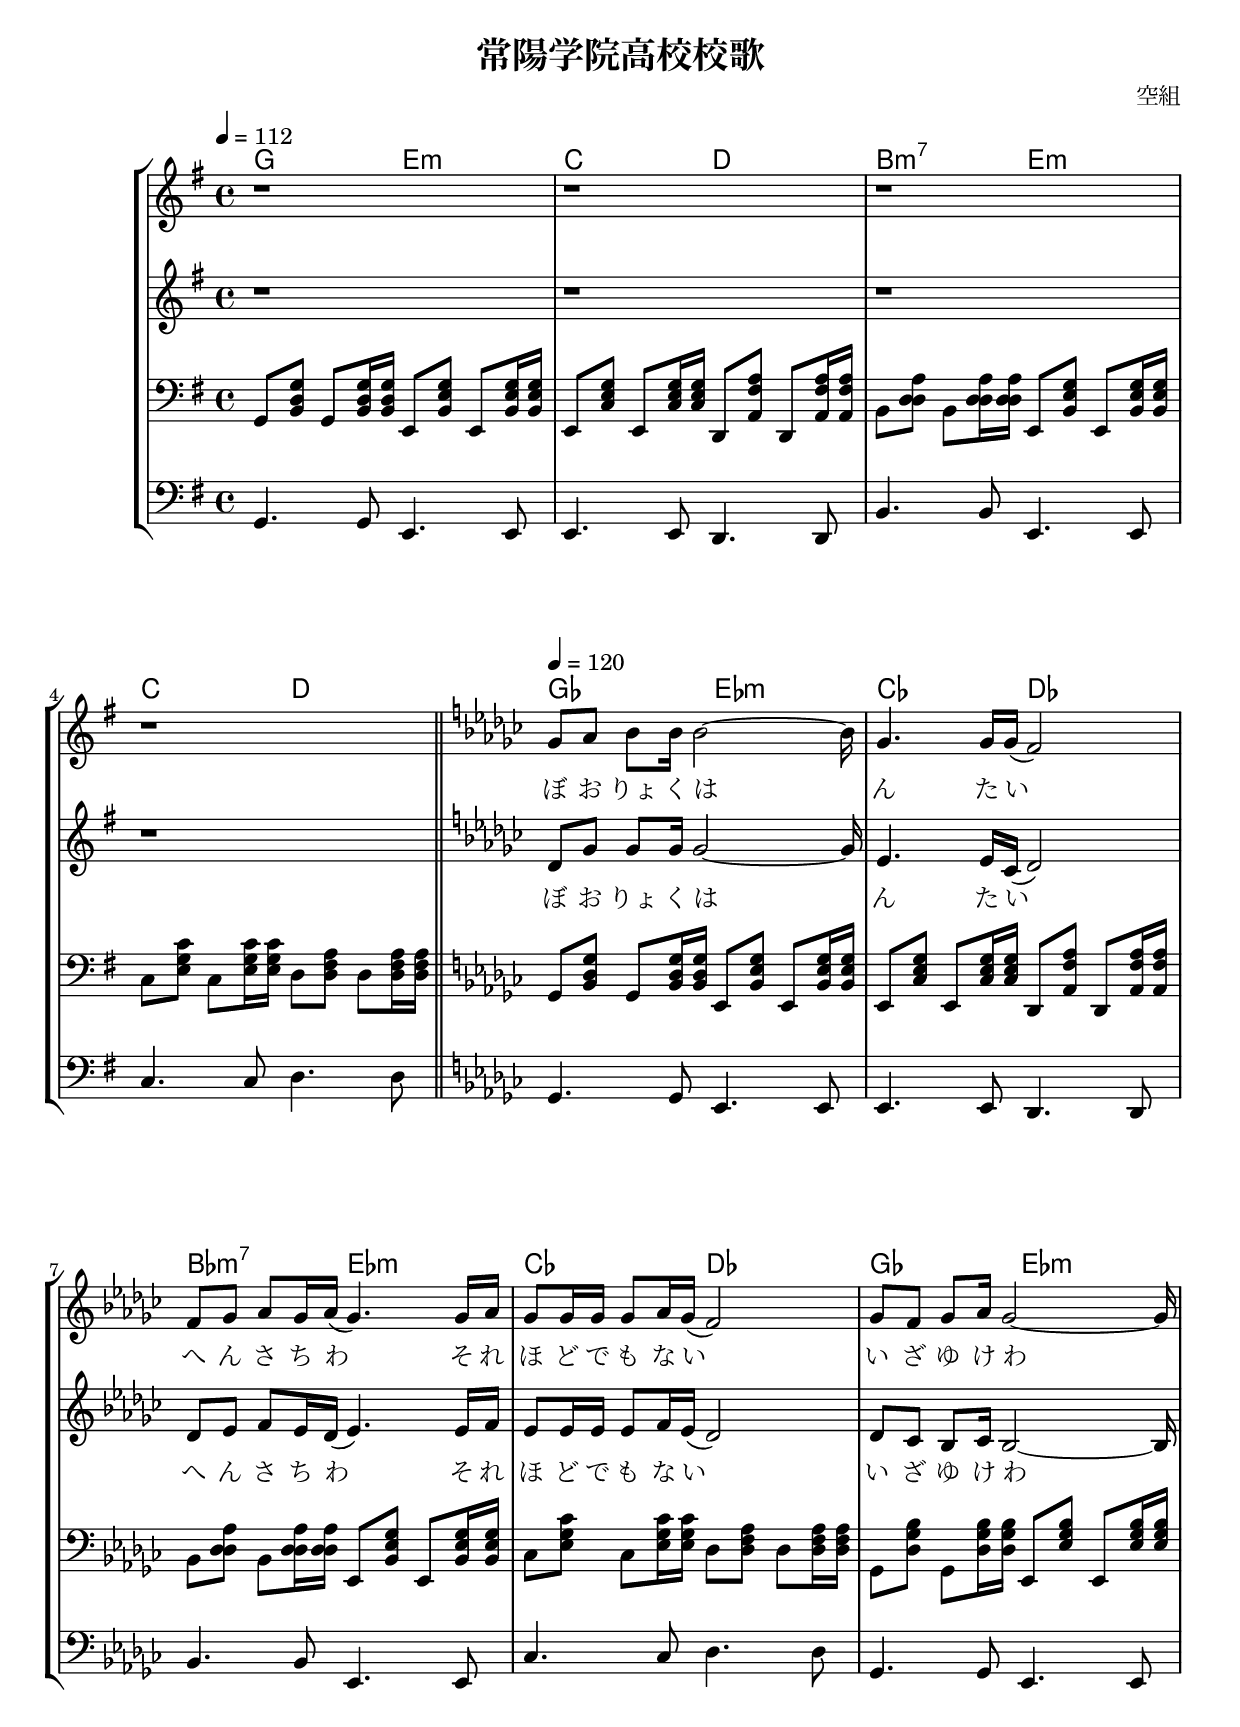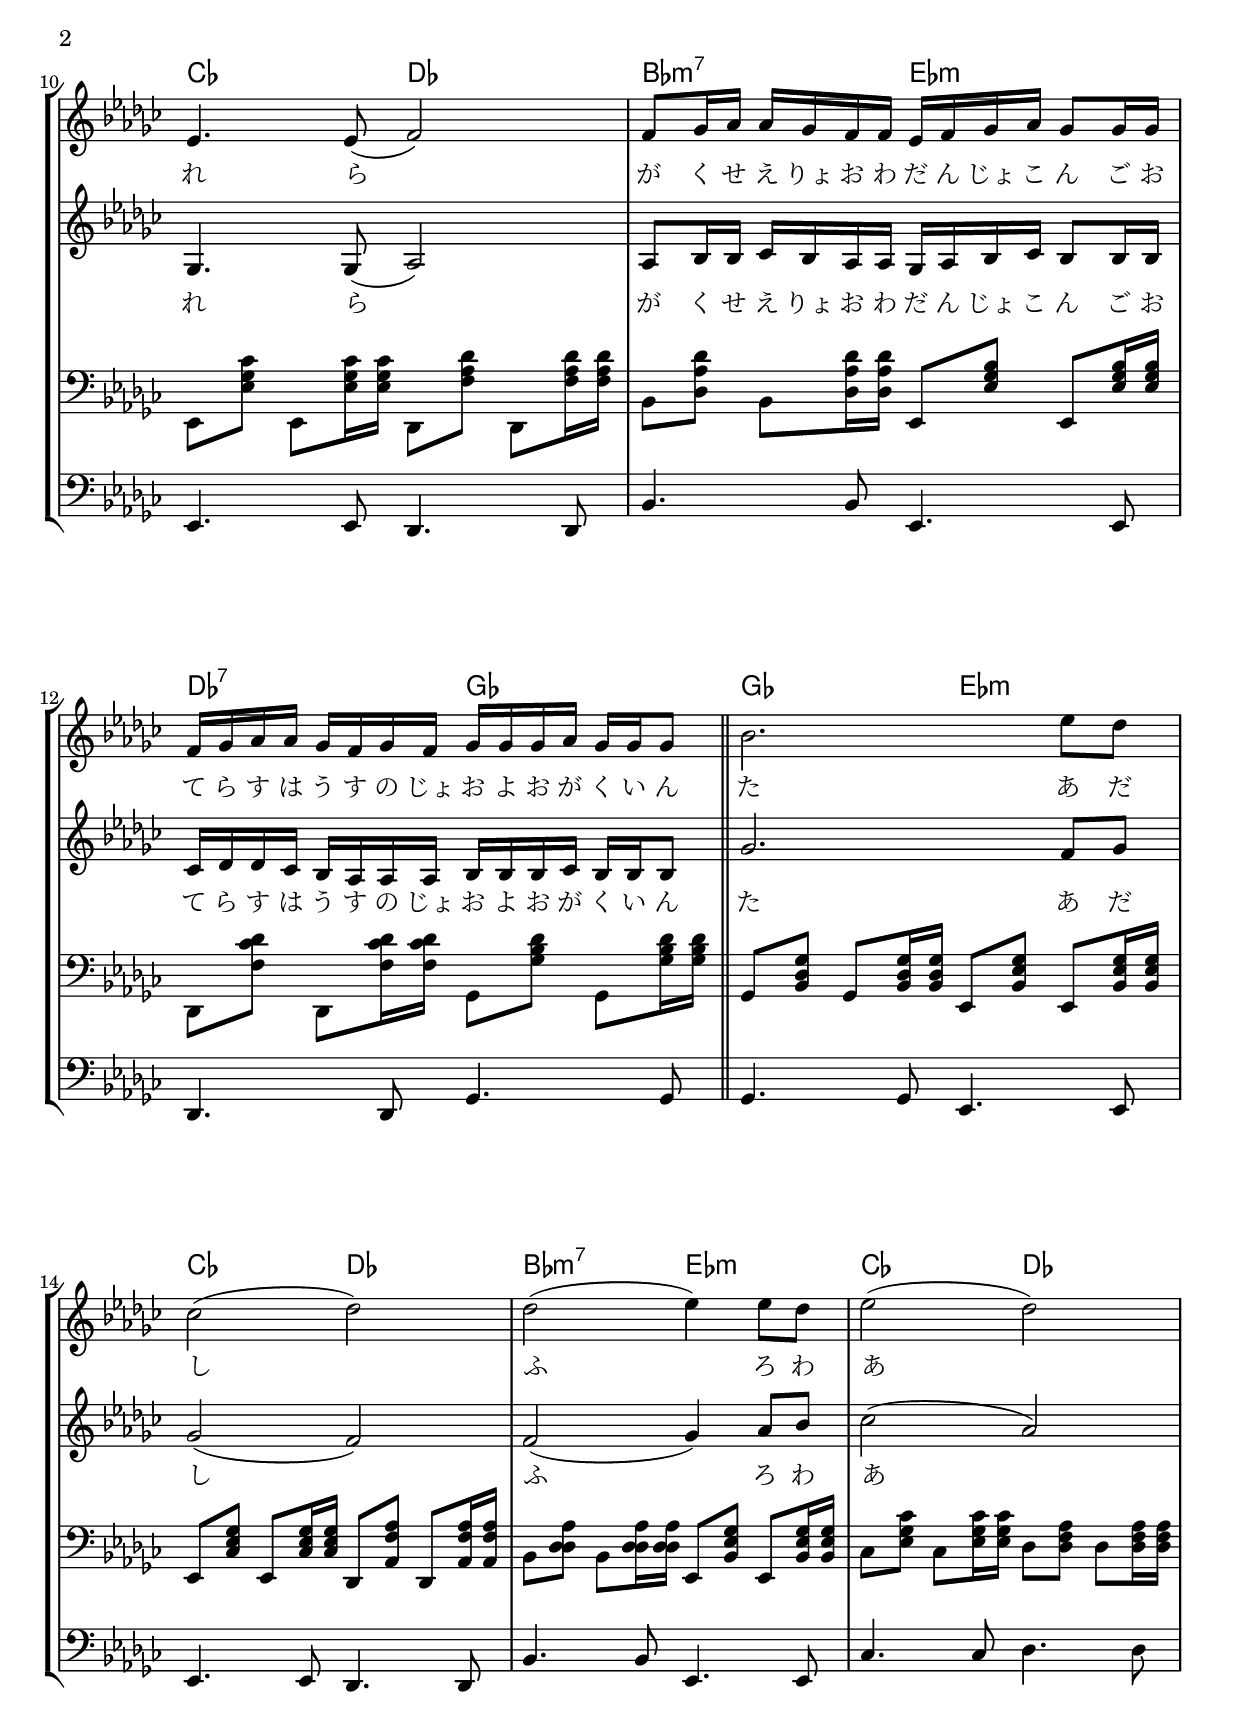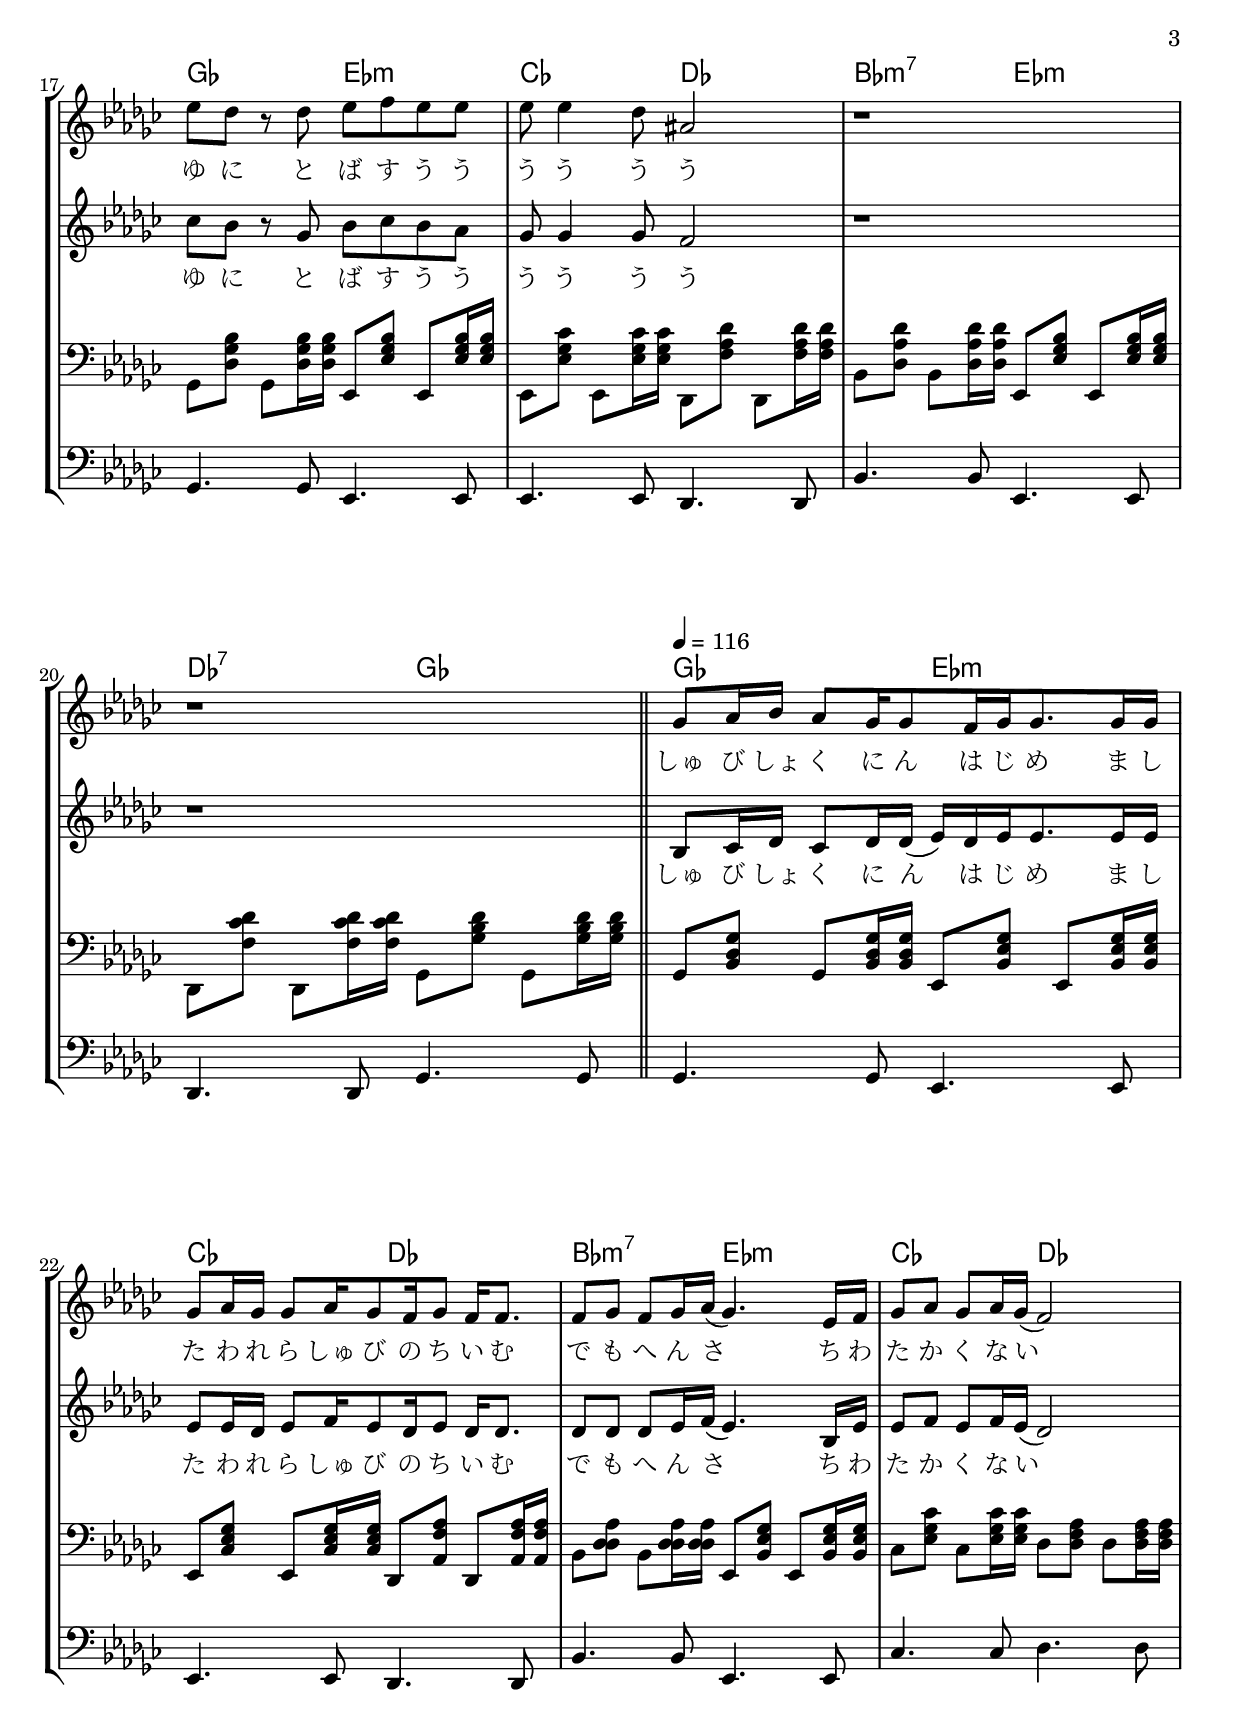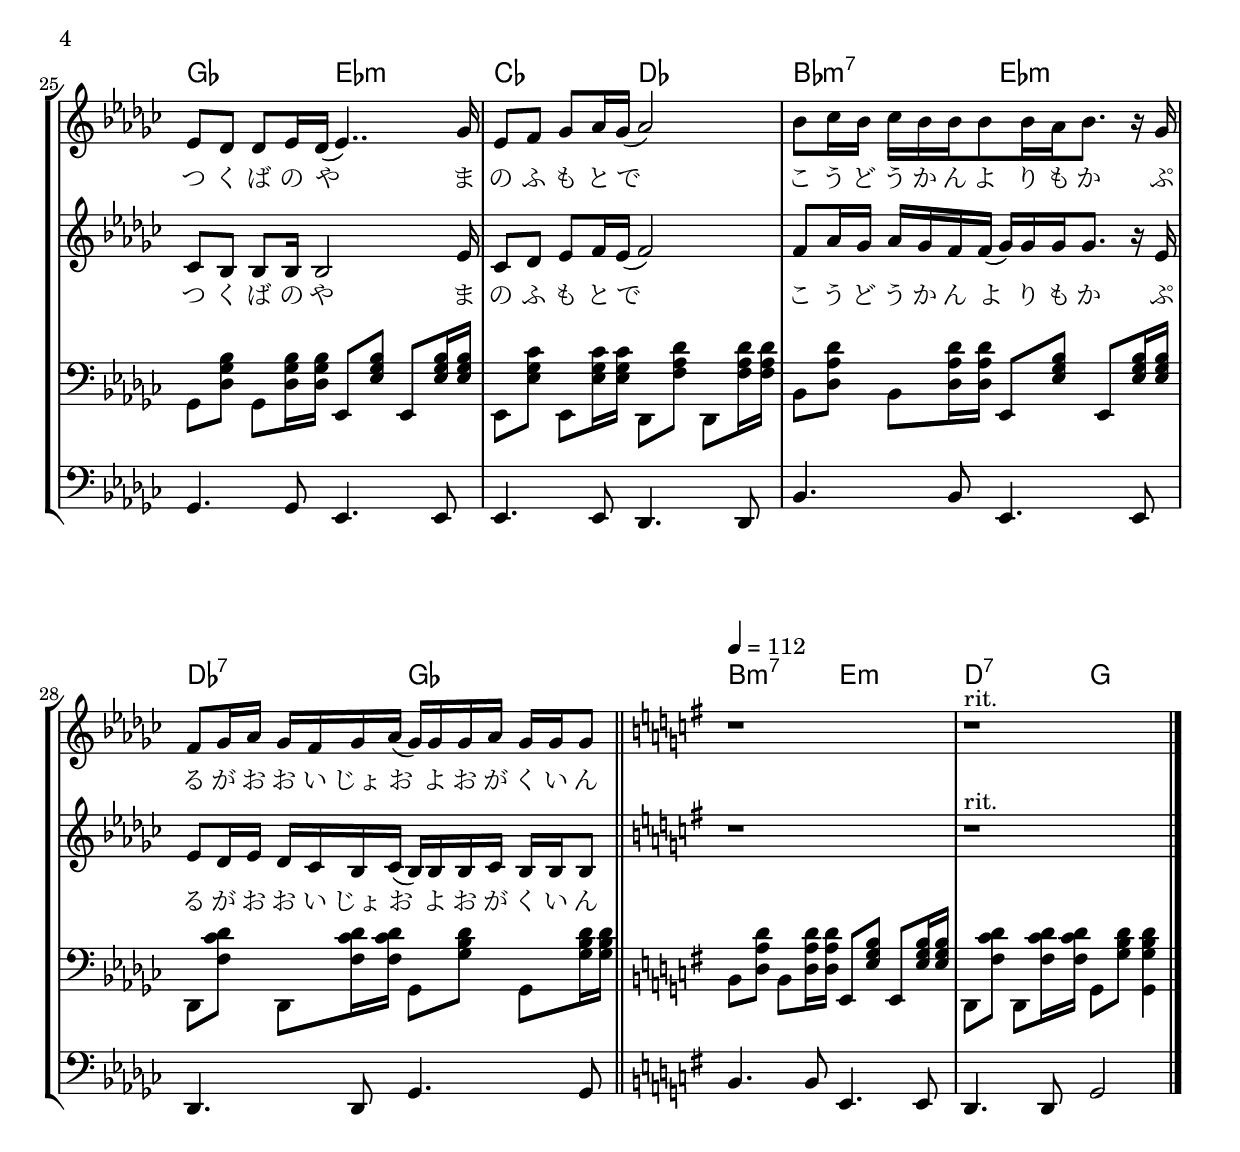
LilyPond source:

\version "2.12.1"

\header {
	title = \markup {常陽学院高校校歌}
	composer = \markup \center-column {空組}
}

harmony = \chordmode {
	g2 e:m c d b:min7 e:m c d 

	ges es:m ces des bes:min7 es:m ces des ges es:m ces des bes:min7 es:m des:7 ges 

	ges es:m ces des bes:min7 es:m ces des ges es:m ces des bes:min7 es:m des:7 ges 

	ges es:m ces des bes:min7 es:m ces des ges es:m ces des bes:min7 es:m des:7 ges 

	b:min7 e:m d:7 g 
}

melody = {
	\key g \major
	\tempo 4 = 112
	r1 | r1 | r1 | r1   
	\set Staff.midiInstrument = #"mmi0.38"
		\key ges \major
	\tempo 4 = 120
ges'8  as'8  bes'8  bes'16  bes'2~bes'16 
	ges'4.  ges'16  ges'16  (f'2) 
	f'8  ges'8  as'8  ges'16  as'16  (ges'4.)  ges'16  as'16 
	ges'8  ges'16  ges'16  ges'8  as'16  ges'16  (f'2) 
	ges'8  f'8  ges'8  as'16  ges'2~ges'16 
	es'4.  es'8  (f'2) 
	f'8  ges'16  as'16  as'16  ges'16  f'16  f'16  es'16  f'16  ges'16  as'16  ges'8  ges'16  ges'16 
	f'16  ges'16  as'16  as'16  ges'16  f'16  ges'16  f'16  ges'16  ges'16  ges'16  as'16  ges'16  ges'16  ges'8
	\set Staff.midiInstrument = #"mmi0.38"
	bes'2.  es''8  des''8 
	ces''2  (des''2) 
	des''2  (es''4)  es''8  des''8 
	es''2  (des''2) 
	es''8  des''8  r8  des''8  es''8  f''8  es''8  es''8 
	es''8  es''4  des''8  ais'2
	r1 r1 	\set Staff.midiInstrument = #"mmi0.38"
		\tempo 4 = 116
ges'8  as'16  bes'16  as'8  ges'16  ges'8  f'16  ges'16  ges'8.  ges'16  ges'16 
	ges'8  as'16  ges'16  ges'8  as'16  ges'8  f'16  ges'8  f'16  f'8. 
	f'8  ges'8  f'8  ges'16  as'16  (ges'4.)  es'16  f'16 
	ges'8  as'8  ges'8  as'16  ges'16  (f'2) 
	es'8  des'8  des'8  es'16  des'16  (es'4..)  ges'16 
	es'8  f'8  ges'8  as'16  ges'16  (as'2) 
	bes'8  ces''16  bes'16  ces''16  bes'16  bes'16  bes'8  bes'16  as'16  bes'8.  r16  ges'16 
	f'8  ges'16  as'16  ges'16  f'16  ges'16  as'16  (ges'16)  ges'16  ges'16  as'16  ges'16  ges'16  ges'8
	\key g \major
	\tempo 4 = 112
	r1 | r1^"rit." \bar "|."
}

words = \lyricmode {
	
	ぼ  お  りょ  く  は  ん  た  い  へ  ん  さ  ち  わ  そ  れ  ほ  ど  で  も  な  い  い  ざ  ゆ  け  わ  れ  ら  が  く  せ  え  りょ  お  わ  だ  ん  じょ  こ  ん  ご  お  て  ら  す  は  う  す  の  じょ  お  よ  お  が  く  い  ん  
	た  あ  だ  し  ふ  ろ  わ  あ  ゆ  に  と  ば  す  う  う  う  う  う  う  
	しゅ  び  しょ  く  に  ん  は  じ  め  ま  し  た  わ  れ  ら  しゅ  び  の  ち  い  む  で  も  へ  ん  さ  ち  わ  た  か  く  な  い  つ  く  ば  の  や  ま  の  ふ  も  と  で  こ  う  ど  う  か  ん  よ  り  も  か  ぷ  る  が  お  お  い  じょ  お  よ  お  が  く  い  ん  
	
}

secondmelody = {
	\key g \major
	\tempo 4 = 112
	r1 | r1 | r1 | r1   
	\set Staff.midiInstrument = #"mmi0.34"
		\key ges \major
	\tempo 4 = 120
des'8  ges'8  ges'8  ges'16  ges'2~ges'16 
	es'4.  es'16  ces'16  (des'2) 
	des'8  es'8  f'8  es'16  des'16  (es'4.)  es'16  f'16 
	es'8  es'16  es'16  es'8  f'16  es'16  (des'2) 
	des'8  ces'8  bes8  ces'16  bes2~bes16 
	ges4.  ges8  (as2) 
	as8  bes16  bes16  ces'16  bes16  as16  as16  ges16  as16  bes16  ces'16  bes8  bes16  bes16 
	ces'16  des'16  des'16  ces'16  bes16  as16  as16  as16  bes16  bes16  bes16  ces'16  bes16  bes16  bes8
	\set Staff.midiInstrument = #"mmi0.34"
	ges'2.  f'8  ges'8 
	ges'2  (f'2) 
	f'2  (ges'4)  as'8  bes'8 
	ces''2  (as'2) 
	ces''8  bes'8  r8  ges'8  bes'8  ces''8  bes'8  as'8 
	ges'8  ges'4  ges'8  f'2
	r1 r1 	\set Staff.midiInstrument = #"mmi0.34"
		\tempo 4 = 116
bes8  ces'16  des'16  ces'8  des'16  des'16  (es'16)  des'16  es'16  es'8.  es'16  es'16 
	es'8  es'16  des'16  es'8  f'16  es'8  des'16  es'8  des'16  des'8. 
	des'8  des'8  des'8  es'16  f'16  (es'4.)  bes16  es'16 
	es'8  f'8  es'8  f'16  es'16  (des'2) 
	ces'8  bes8  bes8  bes16  bes2  es'16 
	ces'8  des'8  es'8  f'16  es'16  (f'2) 
	f'8  as'16  ges'16  as'16  ges'16  f'16  f'16  (ges'16)  ges'16  ges'16  ges'8.  r16  es'16 
	es'8  des'16  es'16  des'16  ces'16  bes16  ces'16  (bes16)  bes16  bes16  ces'16  bes16  bes16  bes8
	\key g \major
	\tempo 4 = 112
	r1 | r1^"rit." \bar "|."
}

secondwords = \lyricmode {
	
	ぼ  お  りょ  く  は  ん  た  い  へ  ん  さ  ち  わ  そ  れ  ほ  ど  で  も  な  い  い  ざ  ゆ  け  わ  れ  ら  が  く  せ  え  りょ  お  わ  だ  ん  じょ  こ  ん  ご  お  て  ら  す  は  う  す  の  じょ  お  よ  お  が  く  い  ん  
	た  あ  だ  し  ふ  ろ  わ  あ  ゆ  に  と  ば  す  う  う  う  う  う  う  
	しゅ  び  しょ  く  に  ん  は  じ  め  ま  し  た  わ  れ  ら  しゅ  び  の  ち  い  む  で  も  へ  ん  さ  ち  わ  た  か  く  な  い  つ  く  ば  の  や  ま  の  ふ  も  と  で  こ  う  ど  う  か  ん  よ  り  も  か  ぷ  る  が  お  お  い  じょ  お  よ  お  が  く  い  ん  
	
}

tempochange = {
	\tempo 4 = 112
	r1 | r1 | r1 | r1 \bar "||"
	\tempo 4 = 120
	r1 | r1 | r1 | r1 | r1 | r1 | r1 | r1 \bar "||"
	\tempo 4 = 120
	r1 | r1 | r1 | r1 | r1 | r1 | r1 | r1 \bar "||"
	\tempo 4 = 116
	r1 | r1 | r1 | r1 | r1 | r1 | r1 | r1 \bar "||"
	\tempo 4 = 112
	r1 | \tempo 4 = 84 r2 \tempo 4 = 74 r2 \bar "|."
}

mainacc = {
	\clef bass
	\set Staff.midiInstrument = #"Trombone"
	\key g \major
	\tempo 4 = 112
	g,8 <b, d g> g, <b, d g>16 <b, d g>
	e,8 <b, e g> e, <b, e g>16 <b, e g>
	e,8 <c e g> e, <c e g>16 <c e g>
	d,8 <a, fis a> d, <a, fis a>16 <a, fis a>
	b,8 <d d a> b, <d d a>16 <d d a>
	e,8 <b, e g> e, <b, e g>16 <b, e g>
	c8 <e g c'> c <e g c'>16 <e g c'>
	d8 <d fis a> d <d fis a>16 <d fis a>
	\bar "||"

	\set Staff.midiInstrument = #"Trombone"
	\key ges \major
	\tempo 4 = 120
	ges,8 <bes, des ges> ges, <bes, des ges>16 <bes, des ges>
	es,8 <bes, es ges> es, <bes, es ges>16 <bes, es ges>
	es,8 <ces es ges> es, <ces es ges>16 <ces es ges>
	des,8 <as, f as> des, <as, f as>16 <as, f as>
	bes,8 <des des as> bes, <des des as>16 <des des as>
	es,8 <bes, es ges> es, <bes, es ges>16 <bes, es ges>
	ces8 <es ges ces'> ces <es ges ces'>16 <es ges ces'>
	des8 <des f as> des <des f as>16 <des f as>
	ges,8 <des ges bes> ges, <des ges bes>16 <des ges bes>
	es,8 <es ges bes> es, <es ges bes>16 <es ges bes>
	es,8 <es ges ces'> es, <es ges ces'>16 <es ges ces'>
	des,8 <f as des'> des, <f as des'>16 <f as des'>
	bes,8 <des as des'> bes, <des as des'>16 <des as des'>
	es,8 <es ges bes> es, <es ges bes>16 <es ges bes>
	des,8 <f ces' des'> des, <f ces' des'>16 <f ces' des'>
	ges,8 <ges bes des'> ges, <ges bes des'>16 <ges bes des'>
	\bar "||"

	\set Staff.midiInstrument = #"Trombone"
	ges,8 <bes, des ges> ges, <bes, des ges>16 <bes, des ges>
	es,8 <bes, es ges> es, <bes, es ges>16 <bes, es ges>
	es,8 <ces es ges> es, <ces es ges>16 <ces es ges>
	des,8 <as, f as> des, <as, f as>16 <as, f as>
	bes,8 <des des as> bes, <des des as>16 <des des as>
	es,8 <bes, es ges> es, <bes, es ges>16 <bes, es ges>
	ces8 <es ges ces'> ces <es ges ces'>16 <es ges ces'>
	des8 <des f as> des <des f as>16 <des f as>
	ges,8 <des ges bes> ges, <des ges bes>16 <des ges bes>
	es,8 <es ges bes> es, <es ges bes>16 <es ges bes>
	es,8 <es ges ces'> es, <es ges ces'>16 <es ges ces'>
	des,8 <f as des'> des, <f as des'>16 <f as des'>
	bes,8 <des as des'> bes, <des as des'>16 <des as des'>
	es,8 <es ges bes> es, <es ges bes>16 <es ges bes>
	des,8 <f ces' des'> des, <f ces' des'>16 <f ces' des'>
	ges,8 <ges bes des'> ges, <ges bes des'>16 <ges bes des'>
	\bar "||"

	\set Staff.midiInstrument = #"Trombone"
	\tempo 4 = 116
	ges,8 <bes, des ges> ges, <bes, des ges>16 <bes, des ges>
	es,8 <bes, es ges> es, <bes, es ges>16 <bes, es ges>
	es,8 <ces es ges> es, <ces es ges>16 <ces es ges>
	des,8 <as, f as> des, <as, f as>16 <as, f as>
	bes,8 <des des as> bes, <des des as>16 <des des as>
	es,8 <bes, es ges> es, <bes, es ges>16 <bes, es ges>
	ces8 <es ges ces'> ces <es ges ces'>16 <es ges ces'>
	des8 <des f as> des <des f as>16 <des f as>
	ges,8 <des ges bes> ges, <des ges bes>16 <des ges bes>
	es,8 <es ges bes> es, <es ges bes>16 <es ges bes>
	es,8 <es ges ces'> es, <es ges ces'>16 <es ges ces'>
	des,8 <f as des'> des, <f as des'>16 <f as des'>
	bes,8 <des as des'> bes, <des as des'>16 <des as des'>
	es,8 <es ges bes> es, <es ges bes>16 <es ges bes>
	des,8 <f ces' des'> des, <f ces' des'>16 <f ces' des'>
	ges,8 <ges bes des'> ges, <ges bes des'>16 <ges bes des'>
	\bar "||"

	\set Staff.midiInstrument = #"Trombone"
	\key g \major
	\tempo 4 = 112
	b,8 <d a d'> b, <d a d'>16 <d a d'>
	e,8 <e g b> e, <e g b>16 <e g b>
	d,8 <fis c' d'> d, <fis c' d'>16 <fis c' d'>
	g,8 <g b d'>8 <g, g b d'>4
	\bar "|."
}

subacc = {
	\clef bass
	\set Staff.midiInstrument = #"Bright Acoustic"
	\key g \major
	\tempo 4 = 112
	g,4.g,8
	e,4.e,8
	e,4.e,8
	d,4.d,8
	b,4.b,8
	e,4.e,8
	c4.c8
	d4.d8
	\bar "||"

	\set Staff.midiInstrument = #"Bright Acoustic"
	\key ges \major
	\tempo 4 = 120
	ges,4.ges,8
	es,4.es,8
	es,4.es,8
	des,4.des,8
	bes,4.bes,8
	es,4.es,8
	ces4.ces8
	des4.des8
	ges,4.ges,8
	es,4.es,8
	es,4.es,8
	des,4.des,8
	bes,4.bes,8
	es,4.es,8
	des,4.des,8
	ges,4.ges,8
	\bar "||"

	\set Staff.midiInstrument = #"Bright Acoustic"
	ges,4.ges,8
	es,4.es,8
	es,4.es,8
	des,4.des,8
	bes,4.bes,8
	es,4.es,8
	ces4.ces8
	des4.des8
	ges,4.ges,8
	es,4.es,8
	es,4.es,8
	des,4.des,8
	bes,4.bes,8
	es,4.es,8
	des,4.des,8
	ges,4.ges,8
	\bar "||"

	\set Staff.midiInstrument = #"Bright Acoustic"
	\tempo 4 = 116
	ges,4.ges,8
	es,4.es,8
	es,4.es,8
	des,4.des,8
	bes,4.bes,8
	es,4.es,8
	ces4.ces8
	des4.des8
	ges,4.ges,8
	es,4.es,8
	es,4.es,8
	des,4.des,8
	bes,4.bes,8
	es,4.es,8
	des,4.des,8
	ges,4.ges,8
	\bar "||"

	\set Staff.midiInstrument = #"Bright Acoustic"
	\key g \major
	\tempo 4 = 112
	b,4.b,8
	e,4.e,8
	d,4.d,8
	g,2
	\bar "|."
}

percA = {
	\drummode {
	\times 16/12{ hh8. hh8. hh8. hh8. } |\times 16/12{ hh8. hh8. hh8. hh8. } |\times 16/12{ hh8. hh8. hh8. hh8. } |\times 16/12{ r8. hh4 hh8 hh8. } \bar "||"
	\times 16/12{ hh8. hh8. hh8. hh8. } |\times 16/12{ hh8. hh8. hh8. hh8. } |\times 16/12{ hh8. hh8. hh8. hh8. } |\times 16/12{ hh8. hh8. hh8. hh8. } |\times 16/12{ hh8. hh8. hh8. hh8. } |\times 16/12{ hh8. hh8. hh8. hh8. } |\times 16/12{ hh8. hh8. hh8. hh8. } |\times 16/12{ r8. hh4 hh8 hh8. } \bar "||"
	\times 16/12{ hh8. hh8. hh8. hh8. } |\times 16/12{ hh8. hh8. hh8. hh8. } |\times 16/12{ hh8. hh8. hh8. hh8. } |\times 16/12{ hh8. hh8. hh8. hh8. } |\times 16/12{ hh8. hh8. hh8. hh8. } |\times 16/12{ hh8. hh8. hh8. hh8. } |\times 16/12{ hh8. hh8. hh8. hh8. } |\times 16/12{ r8. hh4 hh8 hh8. } \bar "||"
	\times 16/12{ hh8. hh8. hh8. hh8. } |\times 16/12{ hh8. hh8. hh8. hh8. } |\times 16/12{ hh8. hh8. hh8. hh8. } |\times 16/12{ hh8. hh8. hh8. hh8. } |\times 16/12{ hh8. hh8. hh8. hh8. } |\times 16/12{ hh8. hh8. hh8. hh8. } |\times 16/12{ hh8. hh8. hh8. hh8. } |\times 16/12{ r8. hh4 hh8 hh8. } \bar "||"
	\times 16/12{ hh8. hh8. hh8. hh8. } |\times 16/12{ r8. hh4 hh8 hh8. } \bar "|."
	}
}

percB = {
	\drummode {
	\times 16/12{ r8. sn4. sn8. } |\times 16/12{ r8. sn4. sn8 sn16 } |\times 16/12{ r8. sn4. sn8. } |\times 16/12{ sn16 sn4 r16 sn8 sn4 } \bar "||"
	\times 16/12{ r8. sn4. sn8. } |\times 16/12{ r8. sn4. sn8 sn16 } |\times 16/12{ r8. sn4. sn8. } |\times 16/12{ r8. sn4. sn8 sn16 } |\times 16/12{ r8. sn4. sn8. } |\times 16/12{ r8. sn4. sn8 sn16 } |\times 16/12{ r8. sn4. sn8. } |\times 16/12{ sn16 sn4 r16 sn8 sn4 } \bar "||"
	\times 16/12{ r8. sn4. sn8. } |\times 16/12{ r8. sn4. sn8 sn16 } |\times 16/12{ r8. sn4. sn8. } |\times 16/12{ r8. sn4. sn8 sn16 } |\times 16/12{ r8. sn4. sn8. } |\times 16/12{ r8. sn4. sn8 sn16 } |\times 16/12{ r8. sn4. sn8. } |\times 16/12{ sn16 sn4 r16 sn8 sn4 } \bar "||"
	\times 16/12{ r8. sn4. sn8. } |\times 16/12{ r8. sn4. sn8 sn16 } |\times 16/12{ r8. sn4. sn8. } |\times 16/12{ r8. sn4. sn8 sn16 } |\times 16/12{ r8. sn4. sn8. } |\times 16/12{ r8. sn4. sn8 sn16 } |\times 16/12{ r8. sn4. sn8. } |\times 16/12{ sn16 sn4 r16 sn8 sn4 } \bar "||"
	\times 16/12{ r8. sn4. sn8. } |\times 16/12{ sn16 sn4 r16 sn8 sn4 } \bar "|."
	}
}

percC = {
	\drummode {
	\times 16/12{ bd4 r16 bd16 bd4. } |\times 16/12{ bd4 r16 bd16 bd4. } |\times 16/12{ bd4 r16 bd16 bd4. } |\times 16/12{ r8 bd16 bd8 bd16 bd8 bd16 bd8 bd16 } \bar "||"
	\times 16/12{ bd4 r16 bd16 bd4. } |\times 16/12{ bd4 r16 bd16 bd4. } |\times 16/12{ bd4 r16 bd16 bd4. } |\times 16/12{ bd4 r16 bd16 bd4. } |\times 16/12{ bd4 r16 bd16 bd4. } |\times 16/12{ bd4 r16 bd16 bd4. } |\times 16/12{ bd4 r16 bd16 bd4. } |\times 16/12{ r8 bd16 bd8 bd16 bd8 bd16 bd8 bd16 } \bar "||"
	\times 16/12{ bd4 r16 bd16 bd4. } |\times 16/12{ bd4 r16 bd16 bd4. } |\times 16/12{ bd4 r16 bd16 bd4. } |\times 16/12{ bd4 r16 bd16 bd4. } |\times 16/12{ bd4 r16 bd16 bd4. } |\times 16/12{ bd4 r16 bd16 bd4. } |\times 16/12{ bd4 r16 bd16 bd4. } |\times 16/12{ r8 bd16 bd8 bd16 bd8 bd16 bd8 bd16 } \bar "||"
	\times 16/12{ bd4 r16 bd16 bd4. } |\times 16/12{ bd4 r16 bd16 bd4. } |\times 16/12{ bd4 r16 bd16 bd4. } |\times 16/12{ bd4 r16 bd16 bd4. } |\times 16/12{ bd4 r16 bd16 bd4. } |\times 16/12{ bd4 r16 bd16 bd4. } |\times 16/12{ bd4 r16 bd16 bd4. } |\times 16/12{ r8 bd16 bd8 bd16 bd8 bd16 bd8 bd16 } \bar "||"
	\times 16/12{ bd4 r16 bd16 bd4. } |\times 16/12{ r8 bd16 bd8 bd16 bd8 bd16 bd8 bd16 } \bar "|."
	}
}

percD = {
	\drummode {
	\times 16/12{ r8 hhp8. hhp8. hhp8. hhp16 } |\times 16/12{ r8 hhp8. hhp8. hhp8. hhp16 } |\times 16/12{ r8 hhp8. hhp8. hhp8. hhp16 } |\times 16/12{ r4 r16 hhp4 r16 hhp8 } \bar "||"
	\times 16/12{ r8 hhp8. hhp8. hhp8. hhp16 } |\times 16/12{ r8 hhp8. hhp8. hhp8. hhp16 } |\times 16/12{ r8 hhp8. hhp8. hhp8. hhp16 } |\times 16/12{ r8 hhp8. hhp8. hhp8. hhp16 } |\times 16/12{ r8 hhp8. hhp8. hhp8. hhp16 } |\times 16/12{ r8 hhp8. hhp8. hhp8. hhp16 } |\times 16/12{ r8 hhp8. hhp8. hhp8. hhp16 } |\times 16/12{ r4 r16 hhp4 r16 hhp8 } \bar "||"
	\times 16/12{ r8 hhp8. hhp8. hhp8. hhp16 } |\times 16/12{ r8 hhp8. hhp8. hhp8. hhp16 } |\times 16/12{ r8 hhp8. hhp8. hhp8. hhp16 } |\times 16/12{ r8 hhp8. hhp8. hhp8. hhp16 } |\times 16/12{ r8 hhp8. hhp8. hhp8. hhp16 } |\times 16/12{ r8 hhp8. hhp8. hhp8. hhp16 } |\times 16/12{ r8 hhp8. hhp8. hhp8. hhp16 } |\times 16/12{ r4 r16 hhp4 r16 hhp8 } \bar "||"
	\times 16/12{ r8 hhp8. hhp8. hhp8. hhp16 } |\times 16/12{ r8 hhp8. hhp8. hhp8. hhp16 } |\times 16/12{ r8 hhp8. hhp8. hhp8. hhp16 } |\times 16/12{ r8 hhp8. hhp8. hhp8. hhp16 } |\times 16/12{ r8 hhp8. hhp8. hhp8. hhp16 } |\times 16/12{ r8 hhp8. hhp8. hhp8. hhp16 } |\times 16/12{ r8 hhp8. hhp8. hhp8. hhp16 } |\times 16/12{ r4 r16 hhp4 r16 hhp8 } \bar "||"
	\times 16/12{ r8 hhp8. hhp8. hhp8. hhp16 } |\times 16/12{ r4 r16 hhp4 r16 hhp8 } \bar "|."
	}
}

percE = {
	\drummode {
	\times 16/12{ r2. } |r1 |r1 |\times 16/12{ r2 r8. hho16 } \bar "||"
	\times 16/12{ r2. } |r1 |r1 |r1 |\times 16/12{ r2. } |r1 |r1 |\times 16/12{ r2 r8. hho16 } \bar "||"
	\times 16/12{ r2. } |r1 |r1 |r1 |\times 16/12{ r2. } |r1 |r1 |\times 16/12{ r2 r8. hho16 } \bar "||"
	\times 16/12{ r2. } |r1 |r1 |r1 |\times 16/12{ r2. } |r1 |r1 |\times 16/12{ r2 r8. hho16 } \bar "||"
	\times 16/12{ r2. } |\times 16/12{ r2 r8. hho16 } \bar "|."
	}
}

\score {
	<<
		\new StaffGroup <<
			\new ChordNames {\harmony}
			\new Voice = "melody" {\melody}
			\new Lyrics \lyricsto "melody" \words
			\new Voice = "secondmelody" {\secondmelody}
			\new Lyrics \lyricsto "secondmelody" \secondwords
			\new Staff = "mainacc" {\mainacc}
			\new Staff = "subacc" {\subacc}
		>>
	>>
	\layout { }
}
